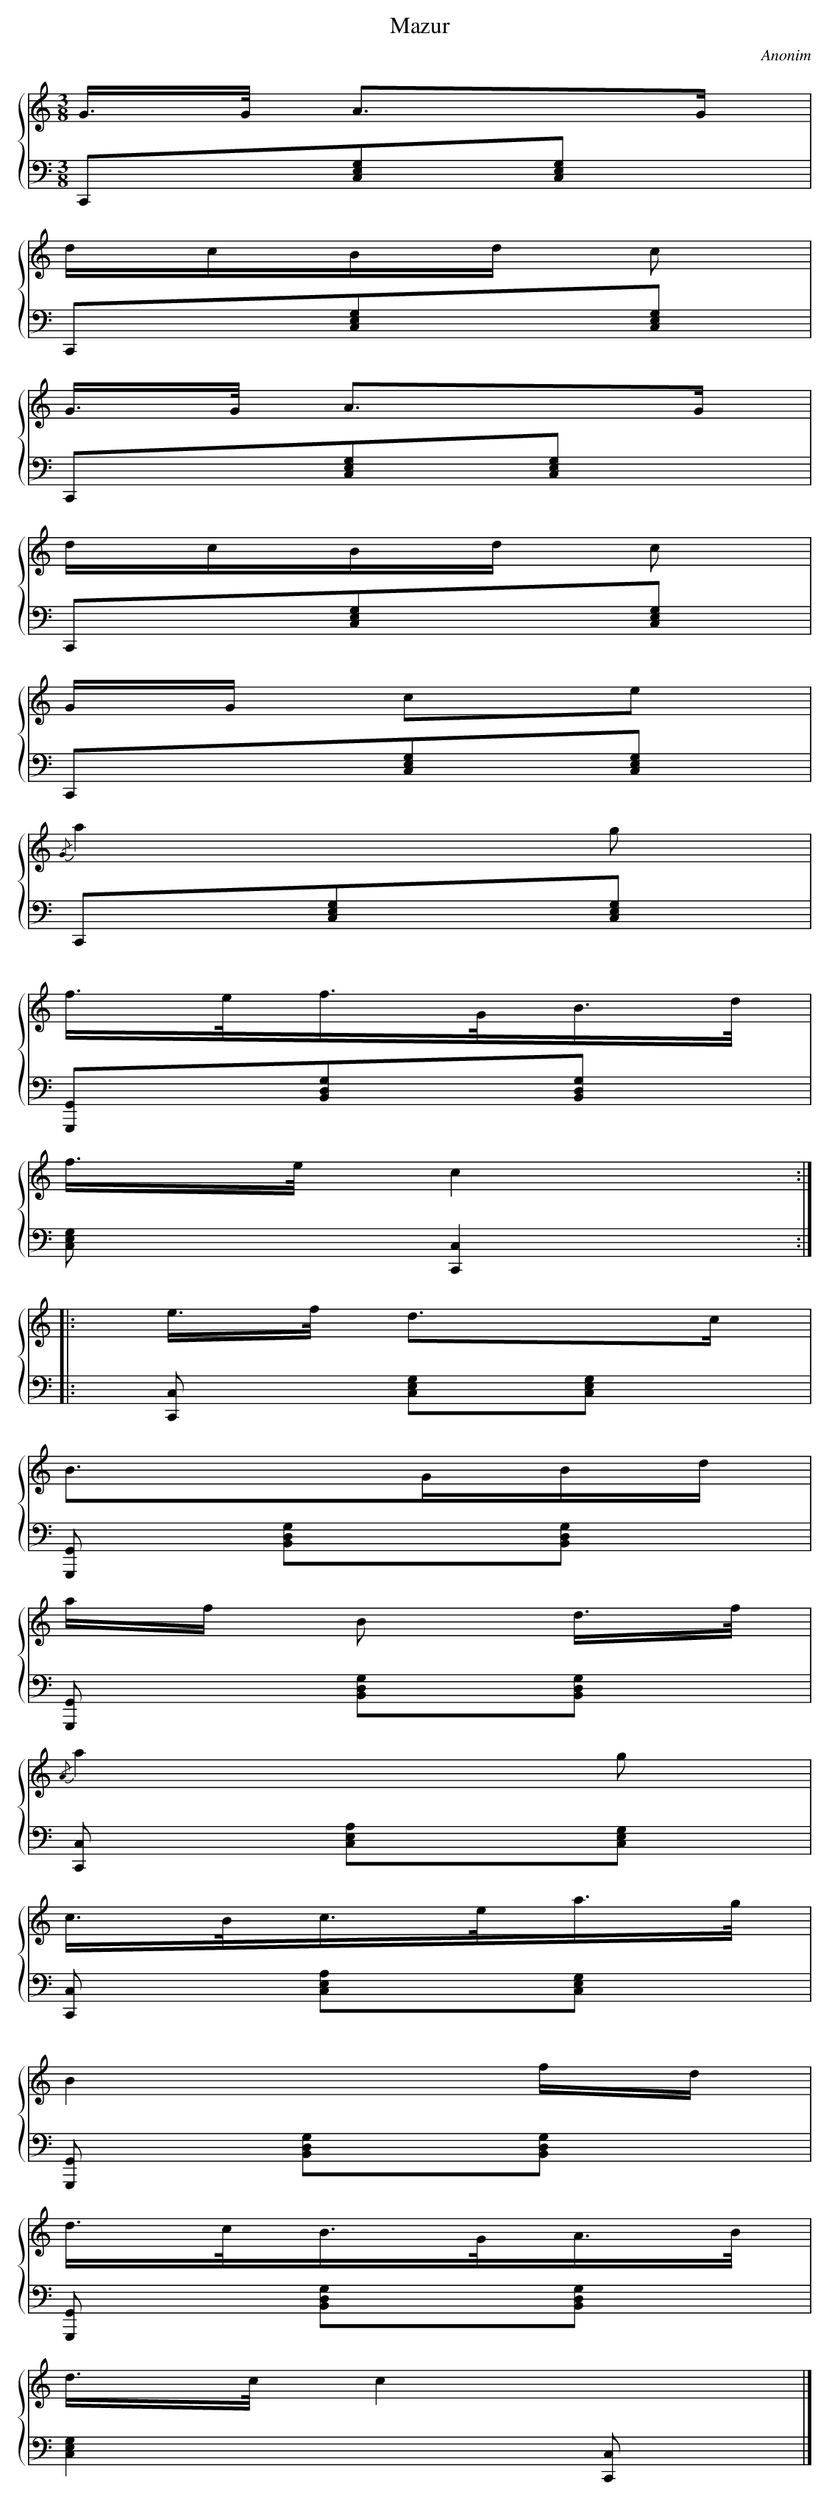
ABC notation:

X:1
T: Mazur
C: Anonim
L: 1/8
M: 3/8
%%staves {1 2}
V: 1 clef=treble
V: 2 clef=bass
K: C
[V:1] G/>G/ A3/G/ |
[V:2] C,,[G,E,C,][G,E,C,] |
[V:1] d/c/B/d/ c |
[V:2] C,,[G,E,C,][G,E,C,] |
[V:1] G/>G/ A3/G/ |
[V:2] C,,[G,E,C,][G,E,C,] |
[V:1] d/c/B/d/ c |
[V:2] C,,[G,E,C,][G,E,C,] |
[V:1] G/G/ ce |
[V:2] C,,[G,E,C,][G,E,C,] |
[V:1] {/G}a2g |
[V:2] C,,[G,E,C,][G,E,C,] |
[V:1] f/>e/f/>G/B3//d// |
[V:2] [G,,G,,,][G,D,B,,][G,D,B,,] |
[V:1] f/>e/c2 :|]|:
[V:2] [G,E,C,][C,2C,,2] :|]|:
[V:1] e/>f/ d3/c/ |
[V:2] [C,C,,] [G,E,C,][G,E,C,] |
[V:1] B>GB/d/ |
[V:2] [G,,G,,,] [G,D,B,,][G,D,B,,] |
[V:1] a/f/ B d3//f// |
[V:2] [G,,G,,,] [G,D,B,,][G,D,B,,] |
[V:1] {/A}a2g |
[V:2] [C,C,,] [A,E,C,][G,E,C,] |
[V:1] c/>B/c/>e/a3//g// |
[V:2] [C,C,,] [A,E,C,][G,E,C,] |
[V:1] B2f/d/ |
[V:2] [G,,G,,,] [G,D,B,,][G,D,B,,] |
[V:1] d/>c/B/>G/A3//B// |
[V:2] [G,,G,,,] [G,D,B,,][G,D,B,,] |
[V:1] d/>c/c2 |]
[V:2] [G,2E,2C,2][C,C,,] |]
